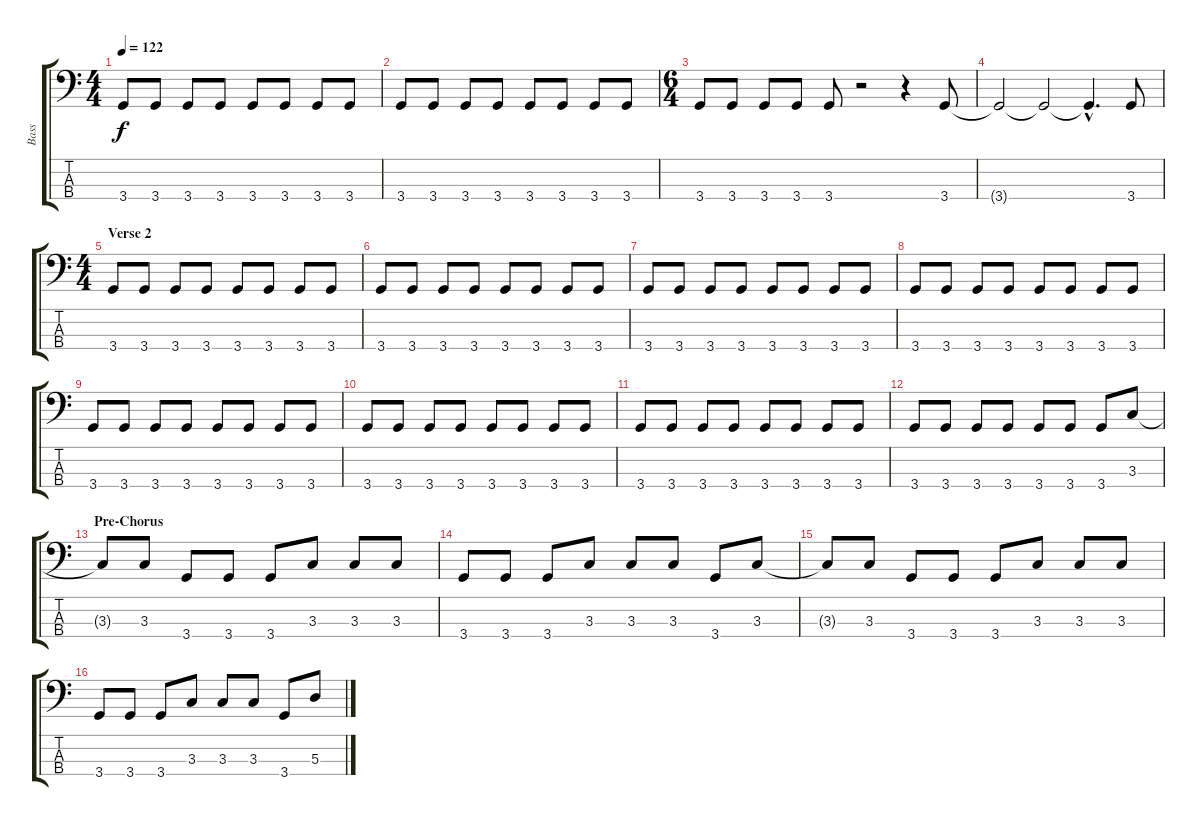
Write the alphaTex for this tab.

\track ("Bass" "Bass") {instrument electricbasspick}
\staff {score tabs}
\tuning (G2 D2 A1 E1) {hide}
\ts (4 4)
\tempo 122
\clef f4
\ks c
3.4{t}.8{dy f} 3.4.8 3.4.8 3.4.8 3.4.8 3.4.8 3.4.8 3.4.8 |
3.4.8 3.4.8 3.4.8 3.4.8 3.4.8 3.4.8 3.4.8 3.4.8 |
\ts (6 4)
3.4.8 3.4.8 3.4.8 3.4.8 3.4.8 r.2 r.4 3.4.8 |
3.4{t}.2 3.4{t}.2 3.4{hac t}.4{d} 3.4.8 |
\ts (4 4)
\section ("" "Verse 2")
3.4.8 3.4.8 3.4.8 3.4.8 3.4.8 3.4.8 3.4.8 3.4.8 |
3.4.8 3.4.8 3.4.8 3.4.8 3.4.8 3.4.8 3.4.8 3.4.8 |
3.4.8 3.4.8 3.4.8 3.4.8 3.4.8 3.4.8 3.4.8 3.4.8 |
3.4.8 3.4.8 3.4.8 3.4.8 3.4.8 3.4.8 3.4.8 3.4.8 |
3.4.8 3.4.8 3.4.8 3.4.8 3.4.8 3.4.8 3.4.8 3.4.8 |
3.4.8 3.4.8 3.4.8 3.4.8 3.4.8 3.4.8 3.4.8 3.4.8 |
3.4.8 3.4.8 3.4.8 3.4.8 3.4.8 3.4.8 3.4.8 3.4.8 |
3.4.8 3.4.8 3.4.8 3.4.8 3.4.8 3.4.8 3.4.8 3.3.8 |
\section ("" "Pre-Chorus")
3.3{t}.8 3.3.8 3.4.8 3.4.8 3.4.8 3.3.8 3.3.8 3.3.8 |
3.4.8 3.4.8 3.4.8 3.3.8 3.3.8 3.3.8 3.4.8 3.3.8 |
3.3{t}.8 3.3.8 3.4.8 3.4.8 3.4.8 3.3.8 3.3.8 3.3.8 |
3.4.8 3.4.8 3.4.8 3.3.8 3.3.8 3.3.8 3.4.8 5.3.8
